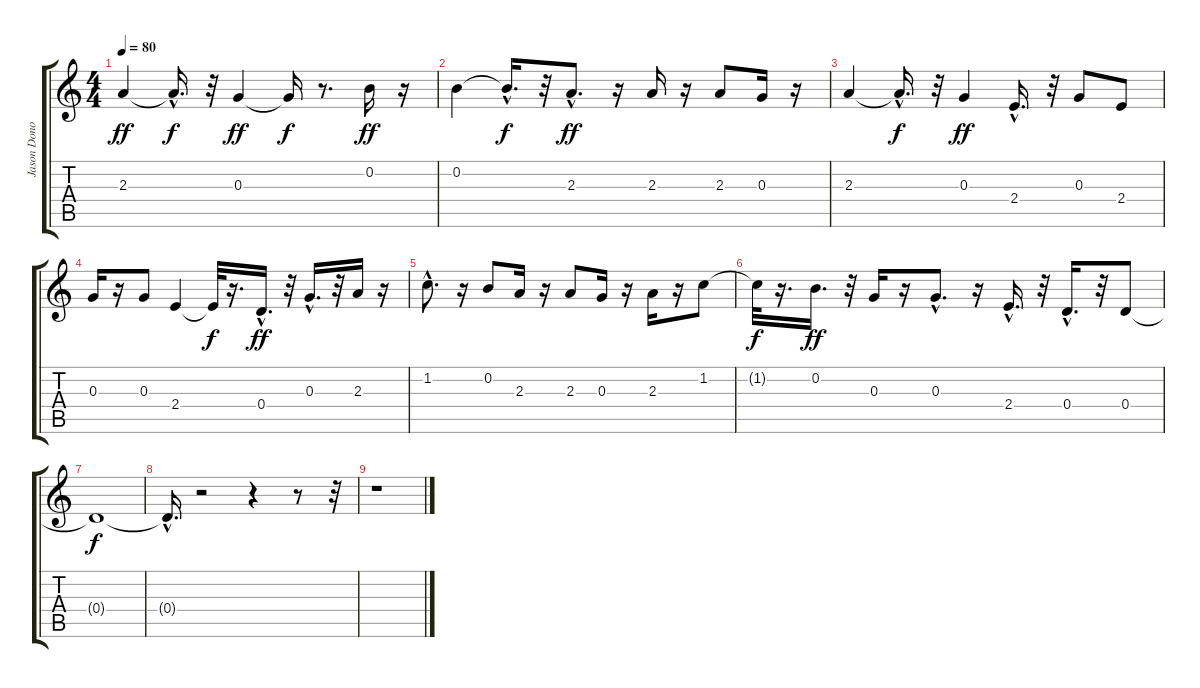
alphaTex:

\track ("Jason Donovan" "Jason Dono") {instrument electricguitarjazz}
\staff {score tabs}
\tuning (E4 B3 G3 D3 A2 E2) {hide}
\ts (4 4)
\tempo 80
\clef g2
\ks c
2.3.4{dy ff} 2.3{hac t}.16{d dy f} r.32 0.3.4{dy ff} 0.3{t}.16{dy f} r.8{d} 0.2.16{dy ff} r.16 |
0.2.4 0.2{hac t}.16{d dy f} r.32 2.3{hac}.8{d dy ff} r.16 2.3.16 r.16 2.3.8 0.3.16 r.16 |
2.3.4 2.3{hac t}.16{d dy f} r.32 0.3.4{dy ff} 2.4{hac}.16{d} r.32 0.3.8 2.4.8 |
0.3.16 r.16 0.3.8 2.4.4 2.4{t}.32{dy f} r.16{d} 0.4{hac}.16{d dy ff} r.32 0.3{hac}.16{d} r.32 2.3.16 r.16 |
1.2{hac}.8{d} r.16 0.2.8 2.3.16 r.16 2.3.8 0.3.16 r.16 2.3.16 r.16 1.2.8 |
1.2{t}.32{dy f} r.16{d} 0.2.16{d dy ff} r.32 0.3.16 r.16 0.3{hac}.8{d} r.16 2.4{hac}.16{d} r.32 0.4{hac}.16{d} r.32 0.4.8 |
0.4{t}.1{dy f} |
0.4{hac t}.16{d} r.2 r.4 r.8 r.32 |
r.1
